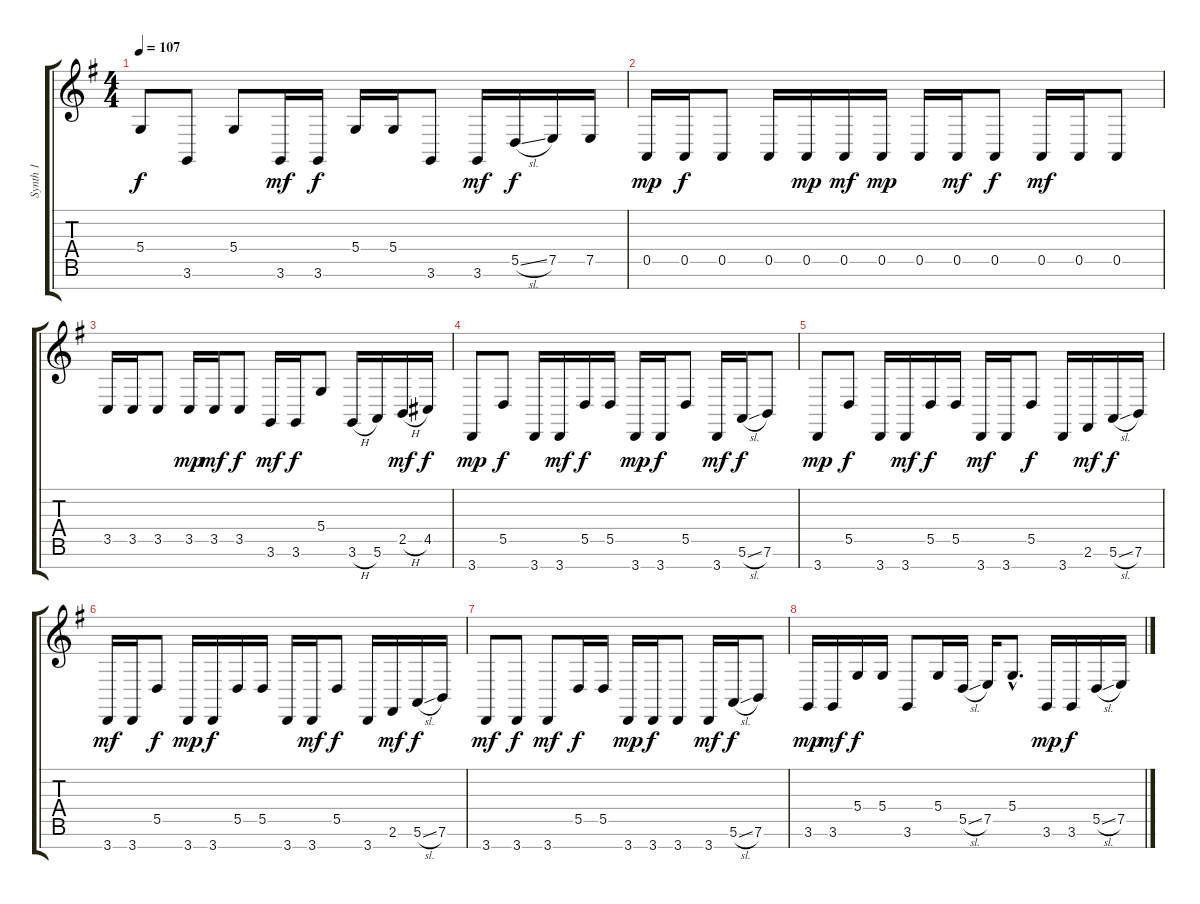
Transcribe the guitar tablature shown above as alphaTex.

\track ("Synth 1" "Synth 1") {instrument lead2sawtooth}
\staff {score tabs}
\tuning (E4 B3 G3 D3 A2 E2 B1) {hide}
\ts (4 4)
\tempo 107
\clef g2
\ks g
5.4.8{dy f} 3.6.8 5.4.8 3.6.16{dy mf} 3.6.16{dy f} 5.4.16 5.4.16 3.6.8 3.6.16{dy mf} 5.5{sl}.16{dy f} 7.5.16 7.5.16 |
0.5.16{dy mp} 0.5.16{dy f} 0.5.8 0.5.16 0.5.16{dy mp} 0.5.16{dy mf} 0.5.16{dy mp} 0.5.16 0.5.16{dy mf} 0.5.8{dy f} 0.5.16{dy mf} 0.5.16 0.5.8 |
3.5.16 3.5.16 3.5.8 3.5.16{dy mp} 3.5.16{dy mf} 3.5.8{dy f} 3.6.16{dy mf} 3.6.16{dy f} 5.4.8 3.6{h}.16 5.6.16 2.5{h}.16{dy mf} 4.5.16{dy f} |
3.7.8{dy mp} 5.5.8{dy f} 3.7.16 3.7.16{dy mf} 5.5.16{dy f} 5.5.16 3.7.16{dy mp} 3.7.16{dy f} 5.5.8 3.7.16{dy mf} 5.6{sl}.16{dy f} 7.6.8 |
3.7.8{dy mp} 5.5.8{dy f} 3.7.16 3.7.16{dy mf} 5.5.16{dy f} 5.5.16 3.7.16{dy mf} 3.7.16 5.5.8{dy f} 3.7.16 2.6.16{dy mf} 5.6{sl}.16{dy f} 7.6.16 |
3.7.16{dy mf} 3.7.16 5.5.8{dy f} 3.7.16{dy mp} 3.7.16{dy f} 5.5.16 5.5.16 3.7.16 3.7.16{dy mf} 5.5.8{dy f} 3.7.16 2.6.16{dy mf} 5.6{sl}.16{dy f} 7.6.16 |
3.7.8{dy mf} 3.7.8{dy f} 3.7.8{dy mf} 5.5.16{dy f} 5.5.16 3.7.16{dy mp} 3.7.16{dy f} 3.7.8 3.7.16{dy mf} 5.6{sl}.16{dy f} 7.6.8 |
3.6.16{dy mp} 3.6.16{dy mf} 5.4.16{dy f} 5.4.16 3.6.8 5.4.16 5.5{sl}.16 7.5.16 5.4{hac}.8{d} 3.6.16{dy mp} 3.6.16{dy f} 5.5{sl}.16 7.5.16
